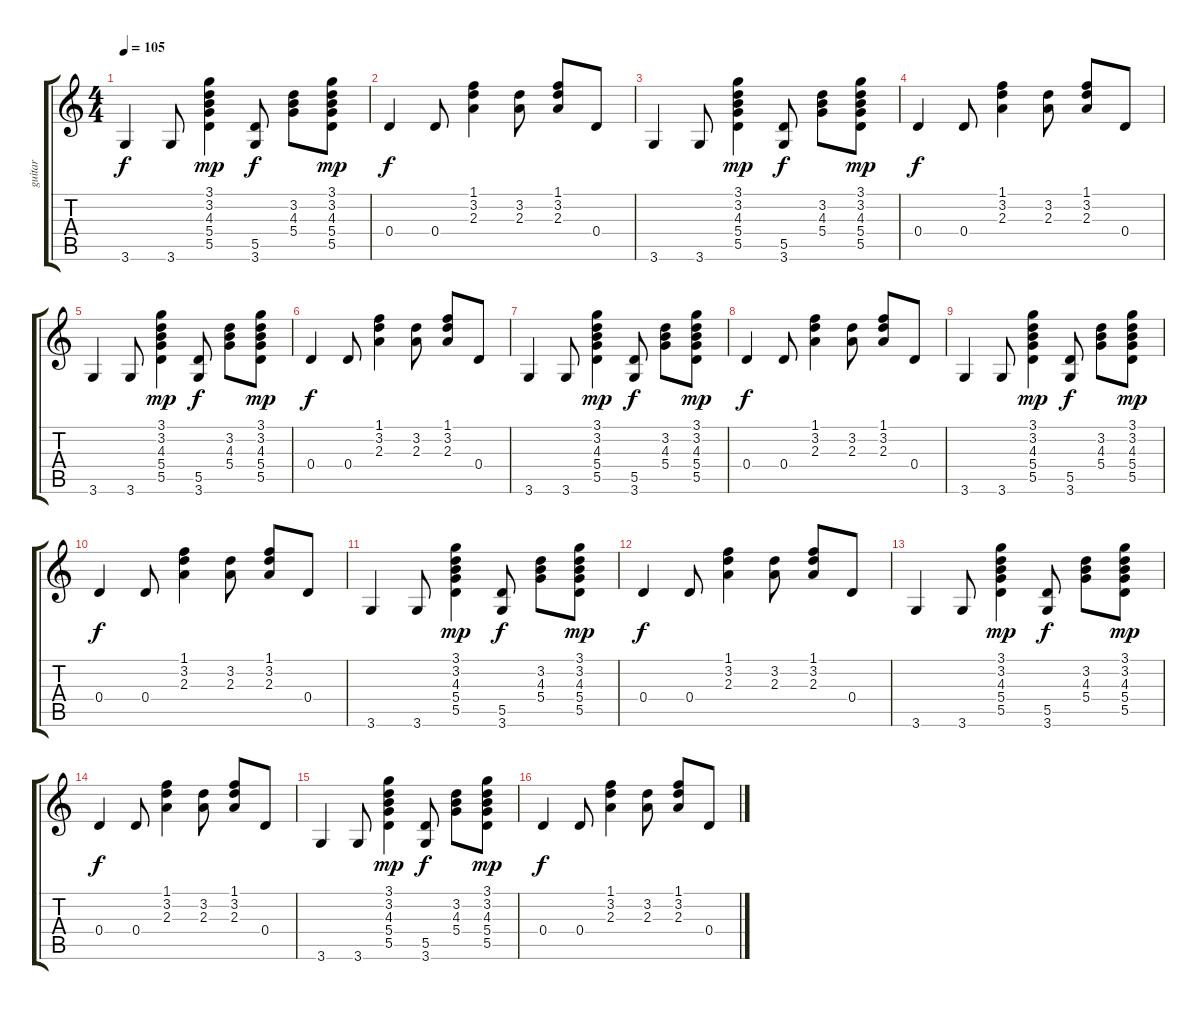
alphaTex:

\track ("guitar" "guitar") {instrument acousticguitarsteel}
\staff {score tabs}
\tuning (E4 B3 G3 D3 A2 E2) {hide}
\ts (4 4)
\tempo 105
\clef g2
\ks c
3.6.4{dy f} 3.6.8 (3.1 3.2 4.3 5.4 5.5).4{dy mp} (5.5 3.6).8{dy f} (3.2 4.3 5.4).8 (3.1 3.2 4.3 5.4 5.5).8{dy mp} |
0.4.4{dy f} 0.4.8 (1.1 3.2 2.3).4 (3.2 2.3).8 (1.1 3.2 2.3).8 0.4.8 |
3.6.4 3.6.8 (3.1 3.2 4.3 5.4 5.5).4{dy mp} (5.5 3.6).8{dy f} (3.2 4.3 5.4).8 (3.1 3.2 4.3 5.4 5.5).8{dy mp} |
0.4.4{dy f} 0.4.8 (1.1 3.2 2.3).4 (3.2 2.3).8 (1.1 3.2 2.3).8 0.4.8 |
3.6.4 3.6.8 (3.1 3.2 4.3 5.4 5.5).4{dy mp} (5.5 3.6).8{dy f} (3.2 4.3 5.4).8 (3.1 3.2 4.3 5.4 5.5).8{dy mp} |
0.4.4{dy f} 0.4.8 (1.1 3.2 2.3).4 (3.2 2.3).8 (1.1 3.2 2.3).8 0.4.8 |
3.6.4 3.6.8 (3.1 3.2 4.3 5.4 5.5).4{dy mp} (5.5 3.6).8{dy f} (3.2 4.3 5.4).8 (3.1 3.2 4.3 5.4 5.5).8{dy mp} |
0.4.4{dy f} 0.4.8 (1.1 3.2 2.3).4 (3.2 2.3).8 (1.1 3.2 2.3).8 0.4.8 |
3.6.4 3.6.8 (3.1 3.2 4.3 5.4 5.5).4{dy mp} (5.5 3.6).8{dy f} (3.2 4.3 5.4).8 (3.1 3.2 4.3 5.4 5.5).8{dy mp} |
0.4.4{dy f} 0.4.8 (1.1 3.2 2.3).4 (3.2 2.3).8 (1.1 3.2 2.3).8 0.4.8 |
3.6.4 3.6.8 (3.1 3.2 4.3 5.4 5.5).4{dy mp} (5.5 3.6).8{dy f} (3.2 4.3 5.4).8 (3.1 3.2 4.3 5.4 5.5).8{dy mp} |
0.4.4{dy f} 0.4.8 (1.1 3.2 2.3).4 (3.2 2.3).8 (1.1 3.2 2.3).8 0.4.8 |
3.6.4 3.6.8 (3.1 3.2 4.3 5.4 5.5).4{dy mp} (5.5 3.6).8{dy f} (3.2 4.3 5.4).8 (3.1 3.2 4.3 5.4 5.5).8{dy mp} |
0.4.4{dy f} 0.4.8 (1.1 3.2 2.3).4 (3.2 2.3).8 (1.1 3.2 2.3).8 0.4.8 |
3.6.4 3.6.8 (3.1 3.2 4.3 5.4 5.5).4{dy mp} (5.5 3.6).8{dy f} (3.2 4.3 5.4).8 (3.1 3.2 4.3 5.4 5.5).8{dy mp} |
0.4.4{dy f} 0.4.8 (1.1 3.2 2.3).4 (3.2 2.3).8 (1.1 3.2 2.3).8 0.4.8
